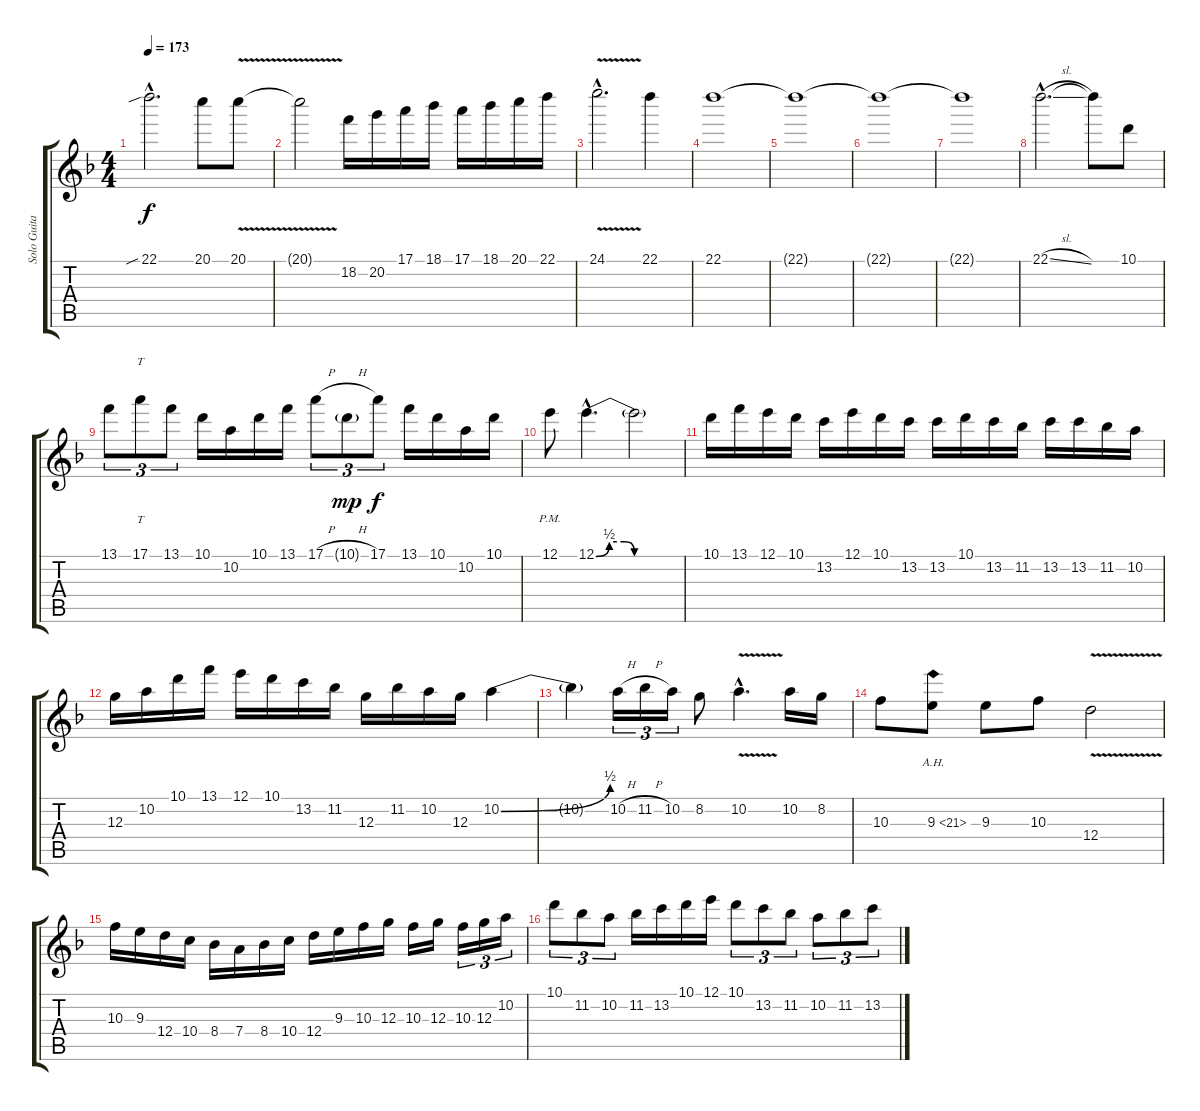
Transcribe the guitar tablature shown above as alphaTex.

\track ("Solo Guitar 1" "Solo Guita") {instrument overdrivenguitar}
\staff {score tabs}
\tuning (E4 B3 G3 D3 A2 E2) {hide}
\ts (4 4)
\tempo 173
\clef g2
\ks dminor
22.1{sib hac}.2{d dy f} 20.1.8 20.1{v}.8 |
20.1{t}.2 18.2.16 20.2.16 17.1.16 18.1.16 17.1.16 18.1.16 20.1.16 22.1.16 |
24.1{v hac}.2{d} 22.1.4 |
22.1.1 |
22.1{t}.1 |
22.1{t}.1 |
22.1{t}.1 |
22.1{sl hac}.2{d} 22.1{t}.8 10.1.8 |
13.1.8{tu (3 2)} 17.1.8{tt tu (3 2)} 13.1.8{tu (3 2)} 10.1.16 10.2.16 10.1.16 13.1.16 17.1{h}.8{tu (3 2)} 10.1{h g}.8{tu (3 2) dy mp} 17.1.8{tu (3 2) dy f} 13.1.16 10.1.16 10.2.16 10.1.16 |
12.1{pm}.8 12.1{be (custom 0 0 9 2 19 2 26 0 45 0 60 0) hac}.4{d} 12.1{t}.2 |
10.1.16 13.1.16 12.1.16 10.1.16 13.2.16 12.1.16 10.1.16 13.2.16 13.2.16 10.1.16 13.2.16 11.2.16 13.2.16 13.2.16 11.2.16 10.2.16 |
12.3.16 10.2.16 10.1.16 13.1.16 12.1.16 10.1.16 13.2.16 11.2.16 12.3.16 11.2.16 10.2.16 12.3.16 10.2{be (bend 0 0 60 2)}.4 |
10.2{t}.4 10.2{h}.16{tu (3 2)} 11.2{h}.16{tu (3 2)} 10.2.16{tu (3 2)} 8.2.8 10.2{v hac}.4{d} 10.2.16 8.2.16 |
10.3.8 9.3{ah 12}.8 9.3.8 10.3.8 12.4{v}.2 |
10.3.16 9.3.16 12.4.16 10.4.16 8.4.16 7.4.16 8.4.16 10.4.16 12.4.16 9.3.16 10.3.16 12.3.16 10.3.16 12.3.16 10.3.16{tu (3 2)} 12.3.16{tu (3 2)} 10.2.16{tu (3 2)} |
10.1.8{tu (3 2)} 11.2.8{tu (3 2)} 10.2.8{tu (3 2)} 11.2.16 13.2.16 10.1.16 12.1.16 10.1.8{tu (3 2)} 13.2.8{tu (3 2)} 11.2.8{tu (3 2)} 10.2.8{tu (3 2)} 11.2.8{tu (3 2)} 13.2.8{tu (3 2)}
